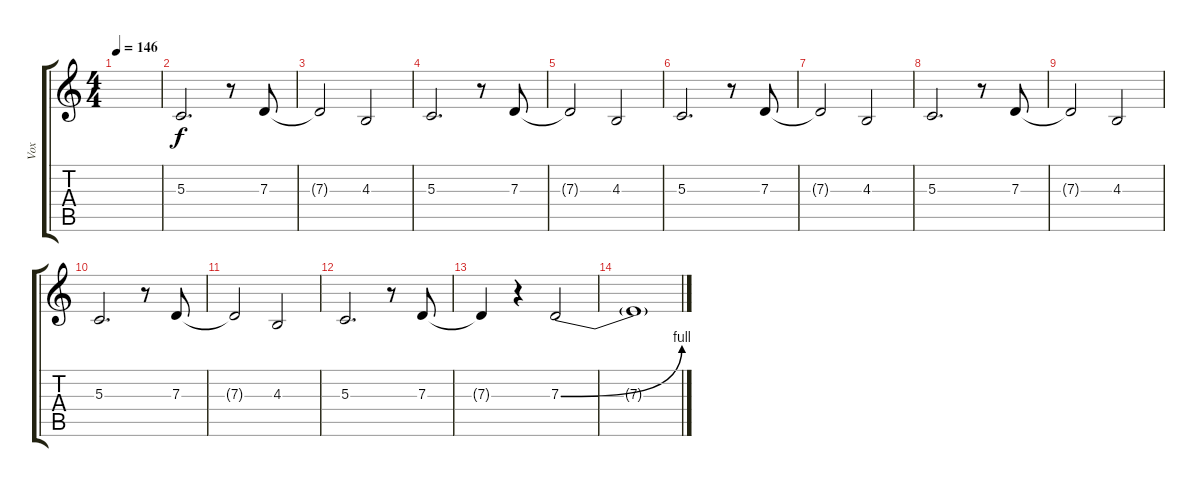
\track ("Vox" "Vox") {instrument trumpet}
\staff {score tabs}
\tuning (E4 B3 G3 D3 A2 E2) {hide}
\ts (4 4)
\tempo 146
\clef g2
\ks c
|
5.3.2{d dy f} r.8 7.3.8 |
7.3{t}.2 4.3.2 |
5.3.2{d} r.8 7.3.8 |
7.3{t}.2 4.3.2 |
5.3.2{d} r.8 7.3.8 |
7.3{t}.2 4.3.2 |
5.3.2{d} r.8 7.3.8 |
7.3{t}.2 4.3.2 |
5.3.2{d} r.8 7.3.8 |
7.3{t}.2 4.3.2 |
5.3.2{d} r.8 7.3.8 |
7.3{t}.4 r.4 7.3{be (bend 0 0 60 4)}.2 |
7.3{t}.1
